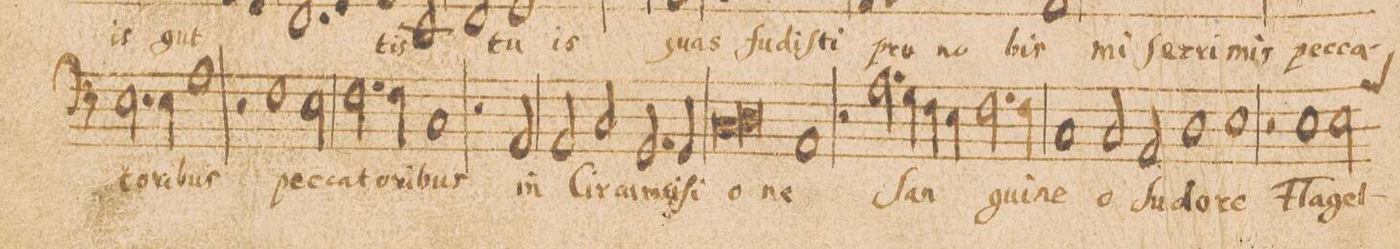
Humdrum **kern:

**kern	**text
*I"BASVS.	*
*clefF4	*
*k[]	*
*met(C|)	*
*M2/1	*
2.E\	-to-
4E\	-ri-
1A	-bus
=38-	=38-
2r	.
1F	pec-
2E\	-ca-
=39-	=39-
2.F\	-to-
4F\	-ri-
1C	-bus
=40-	=40-
2r	.
2AA/	in
2AA/	Cir-
2C/	-cum-
=41-	=41-
2.GG/	-ci-
4GG/	-fi-
*lig	*
1C	-o-
=42-	=42-
1D	.
*Xlig	*
1AA	-ne
=43-	=43-
2r	.
2.A\	San-
4G\	.
4F\	.
4E\	.
=44-	=44-
2.F\	.
4F\	-gui-
1C	-ne
=45-	=45-
2C/	o
2AA/	Su-
1D	-do-
=46-	=46-
1E	-re
2r	.
1E\	Fla-
=47-	=47-
*custos:A	*
2E\	-gel-
*-	*-
